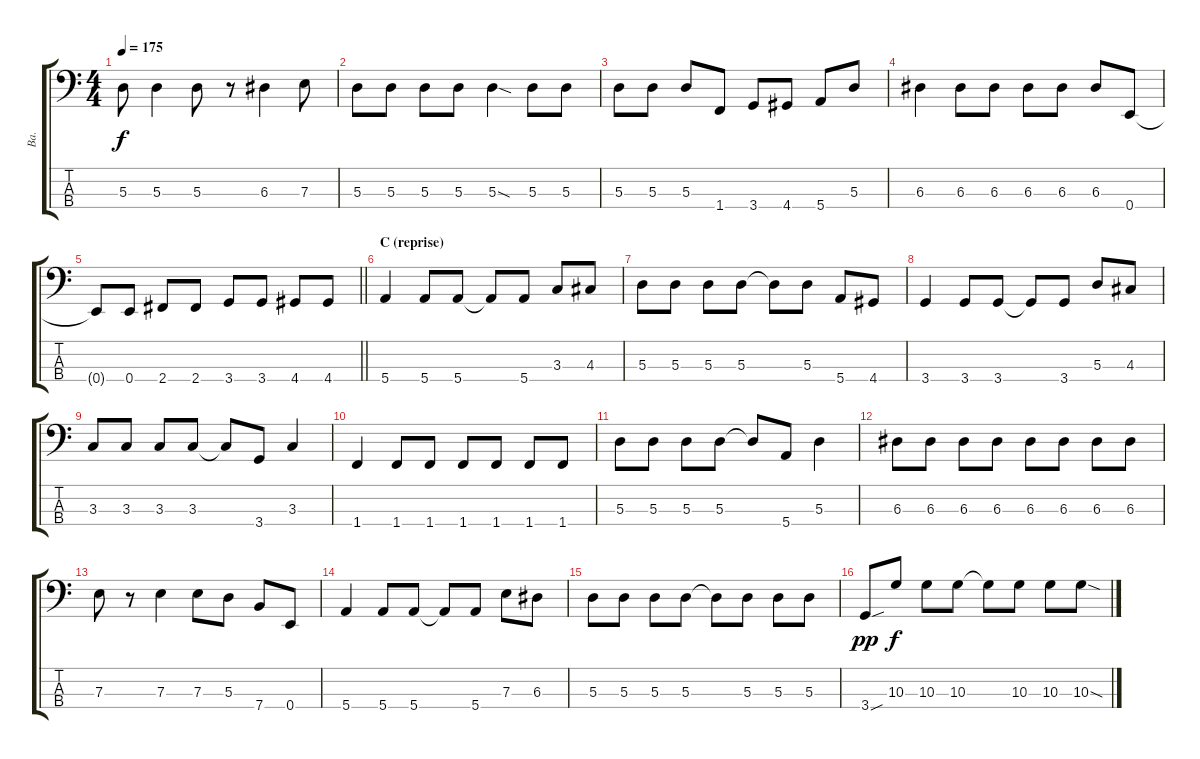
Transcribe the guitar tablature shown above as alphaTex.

\track ("Ba." "Ba.") {instrument electricbassfinger}
\staff {score tabs}
\tuning (G2 D2 A1 E1) {hide}
\ts (4 4)
\tempo 175
\clef f4
\ks c
5.3.8{dy f} 5.3.4 5.3.8 r.8 6.3.4 7.3.8 |
5.3.8 5.3.8 5.3.8 5.3.8 5.3{sod}.4 5.3.8 5.3.8 |
5.3.8 5.3.8 5.3.8 1.4.8 3.4.8 4.4.8 5.4.8 5.3.8 |
6.3.4 6.3.8 6.3.8 6.3.8 6.3.8 6.3.8 0.4.8 |
\barLineRight lightlight
0.4{t}.8 0.4.8 2.4.8 2.4.8 3.4.8 3.4.8 4.4.8 4.4.8 |
\section ("" "C (reprise)")
5.4.4 5.4.8 5.4.8 5.4{t}.8 5.4.8 3.3.8 4.3.8 |
5.3.8 5.3.8 5.3.8 5.3.8 5.3{t}.8 5.3.8 5.4.8 4.4.8 |
3.4.4 3.4.8 3.4.8 3.4{t}.8 3.4.8 5.3.8 4.3.8 |
3.3.8 3.3.8 3.3.8 3.3.8 3.3{t}.8 3.4.8 3.3.4 |
1.4.4 1.4.8 1.4.8 1.4.8 1.4.8 1.4.8 1.4.8 |
5.3.8 5.3.8 5.3.8 5.3.8 5.3{t}.8 5.4.8 5.3.4 |
6.3.8 6.3.8 6.3.8 6.3.8 6.3.8 6.3.8 6.3.8 6.3.8 |
7.3.8 r.8 7.3.4 7.3.8 5.3.8 7.4.8 0.4.8 |
5.4.4 5.4.8 5.4.8 5.4{t}.8 5.4.8 7.3.8 6.3.8 |
5.3.8 5.3.8 5.3.8 5.3.8 5.3{t}.8 5.3.8 5.3.8 5.3.8 |
3.4{sou}.8{dy pp} 10.3.8{dy f} 10.3.8 10.3.8 10.3{t}.8 10.3.8 10.3.8 10.3{sod}.8
